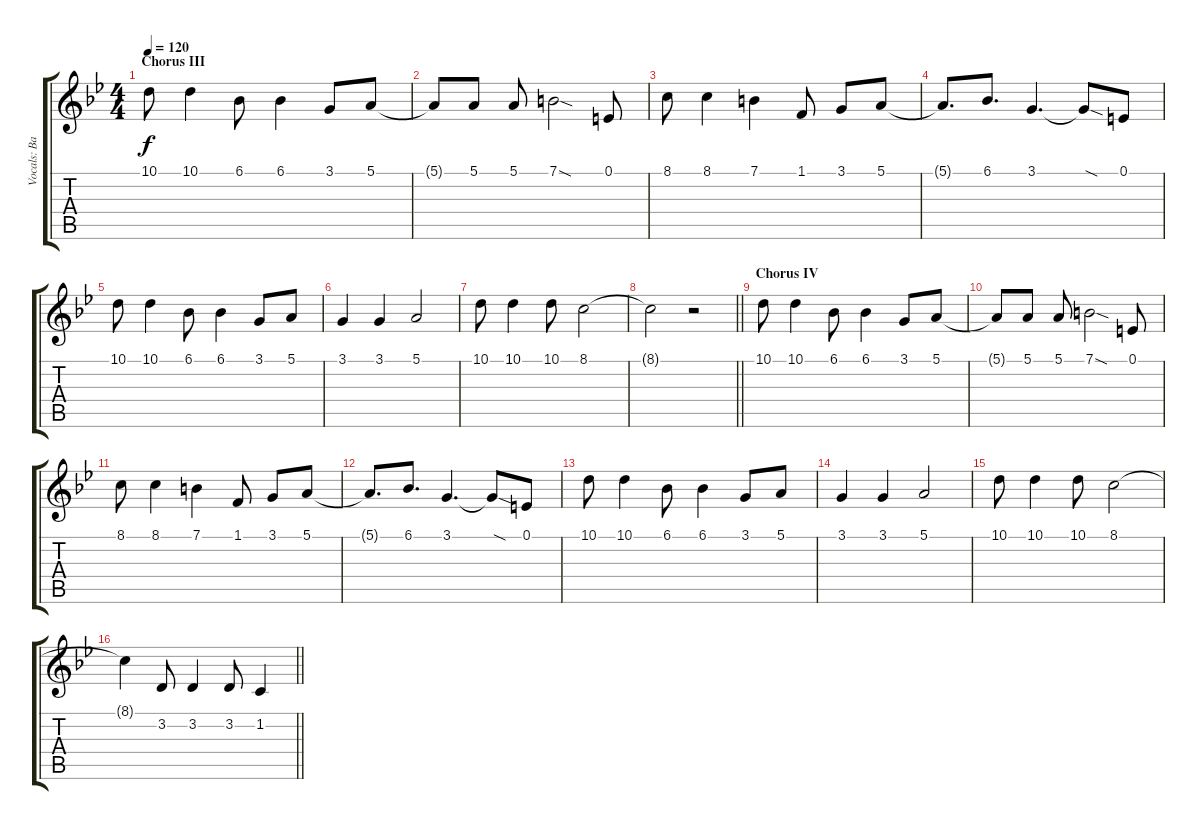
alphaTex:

\track ("Vocals: Band" "Vocals: Ba") {instrument choiraahs}
\staff {score tabs}
\tuning (E4 B3 G3 D3 A2 E2) {hide}
\ts (4 4)
\section ("" "Chorus III")
\tempo 120
\clef g2
\ks bb
10.1.8{dy f} 10.1.4 6.1.8 6.1.4 3.1.8 5.1.8 |
5.1{t}.8 5.1.8 5.1.8 7.1{sod}.2 0.1.8 |
8.1.8 8.1.4 7.1.4 1.1.8 3.1.8 5.1.8 |
5.1{t}.8{d} 6.1.8{d} 3.1.4{d} 3.1{sod t}.8 0.1.8 |
10.1.8 10.1.4 6.1.8 6.1.4 3.1.8 5.1.8 |
3.1.4 3.1.4 5.1.2 |
10.1.8 10.1.4 10.1.8 8.1.2 |
\barLineRight lightlight
8.1{t}.2 r.2 |
\section ("" "Chorus IV")
10.1.8 10.1.4 6.1.8 6.1.4 3.1.8 5.1.8 |
5.1{t}.8 5.1.8 5.1.8 7.1{sod}.2 0.1.8 |
8.1.8 8.1.4 7.1.4 1.1.8 3.1.8 5.1.8 |
5.1{t}.8{d} 6.1.8{d} 3.1.4{d} 3.1{sod t}.8 0.1.8 |
10.1.8 10.1.4 6.1.8 6.1.4 3.1.8 5.1.8 |
3.1.4 3.1.4 5.1.2 |
10.1.8 10.1.4 10.1.8 8.1.2 |
\barLineRight lightlight
8.1{t}.4 3.2.8 3.2.4 3.2.8 1.2.4
